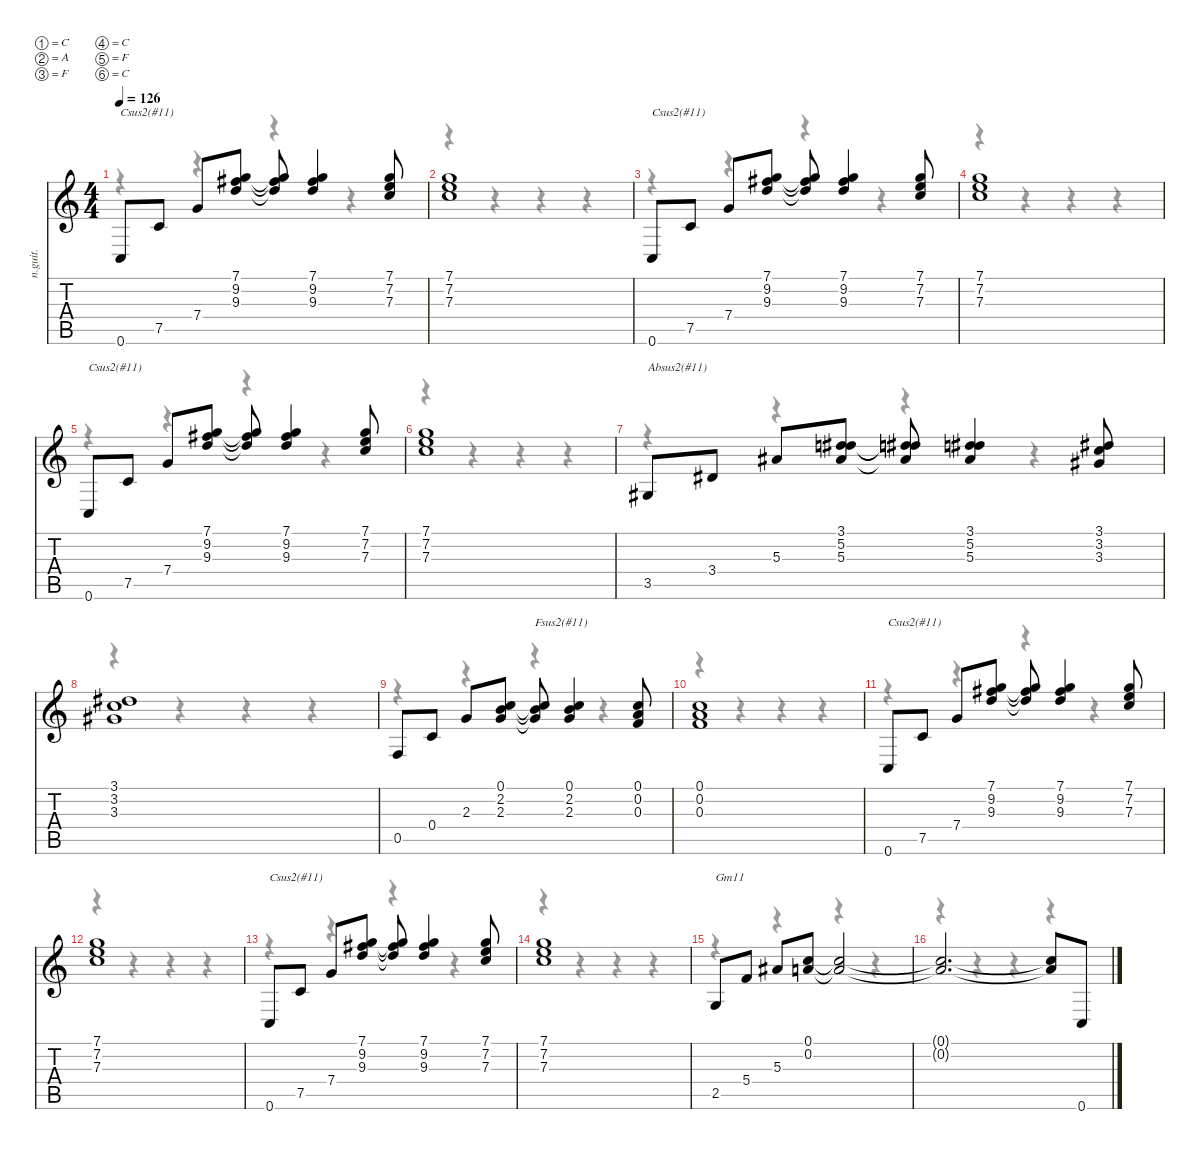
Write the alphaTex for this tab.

\defaultSystemsLayout 4
\hideDynamics
\bracketExtendMode nobrackets
\otherSystemsTrackNameOrientation horizontal
\track ("Joe Satriani rythmique" "n.guit.") {instrument acousticguitarnylon}
\staff {score tabs}
\tuning (C4 A3 F3 C3 F2 C2)
\voice
\ts (4 4)
\tempo 126
\clef g2
\ks c
0.6.8{txt "Csus2(#11)" dy f} 7.5.8 7.4.8 (7.1 9.2{acc #} 9.3).8 (7.1{t} 9.2{t acc #} 9.3{t}).8 (7.1 9.2{acc #} 9.3).4 (7.1 7.2 7.3).8 |
(7.1 7.2 7.3).1 |
0.6.8{txt "Csus2(#11)"} 7.5.8 7.4.8 (7.1 9.2{acc #} 9.3).8 (7.1{t} 9.2{t acc #} 9.3{t}).8 (7.1 9.2{acc #} 9.3).4 (7.1 7.2 7.3).8 |
(7.1 7.2 7.3).1 |
0.6.8{txt "Csus2(#11)"} 7.5.8 7.4.8 (7.1 9.2{acc #} 9.3).8 (7.1{t} 9.2{t acc #} 9.3{t}).8 (7.1 9.2{acc #} 9.3).4 (7.1 7.2 7.3).8 |
(7.1 7.2 7.3).1 |
3.5{acc #}.8{txt "Absus2(#11)"} 3.4{acc #}.8 5.3{acc #}.8 (3.1{acc #} 5.2 5.3{acc #}).8 (3.1{t acc #} 5.2{t} 5.3{t acc #}).8 (3.1{acc #} 5.2 5.3{acc #}).4 (3.1{acc #} 3.2 3.3{acc #}).8 |
(3.1{acc #} 3.2 3.3{acc #}).1 |
0.5.8 0.4.8 2.3.8 (0.1 2.2 2.3).8 (0.1{t} 2.2{t} 2.3{t}).8{txt "Fsus2(#11)"} (0.1 2.2 2.3).4 (0.1 0.2 0.3).8 |
(0.1 0.2 0.3).1 |
0.6.8{txt "Csus2(#11)"} 7.5.8 7.4.8 (7.1 9.2{acc #} 9.3).8 (7.1{t} 9.2{t acc #} 9.3{t}).8 (7.1 9.2{acc #} 9.3).4 (7.1 7.2 7.3).8 |
(7.1 7.2 7.3).1 |
0.6.8{txt "Csus2(#11)"} 7.5.8 7.4.8 (7.1 9.2{acc #} 9.3).8 (7.1{t} 9.2{t acc #} 9.3{t}).8 (7.1 9.2{acc #} 9.3).4 (7.1 7.2 7.3).8 |
(7.1 7.2 7.3).1 |
2.5.8{txt "Gm11"} 5.4.8 5.3{acc #}.8 (0.1 0.2).8 (0.1{t} 0.2{t}).2 |
(0.1{t} 0.2{t}).2{d} (0.1{t} 0.2{t}).8 0.6.8
\voice
\clef g2
\ottava regular
\simile none
\ks c
r.4{dy mf} r.4 r.4 r.4 |
r.4 r.4 r.4 r.4 |
r.4 r.4 r.4 r.4 |
r.4 r.4 r.4 r.4 |
r.4 r.4 r.4 r.4 |
r.4 r.4 r.4 r.4 |
r.4 r.4 r.4 r.4 |
r.4 r.4 r.4 r.4 |
r.4 r.4 r.4 r.4 |
r.4 r.4 r.4 r.4 |
r.4 r.4 r.4 r.4 |
r.4 r.4 r.4 r.4 |
r.4 r.4 r.4 r.4 |
r.4 r.4 r.4 r.4 |
r.4 r.4 r.4 r.4 |
r.4 r.4 r.4 r.4
